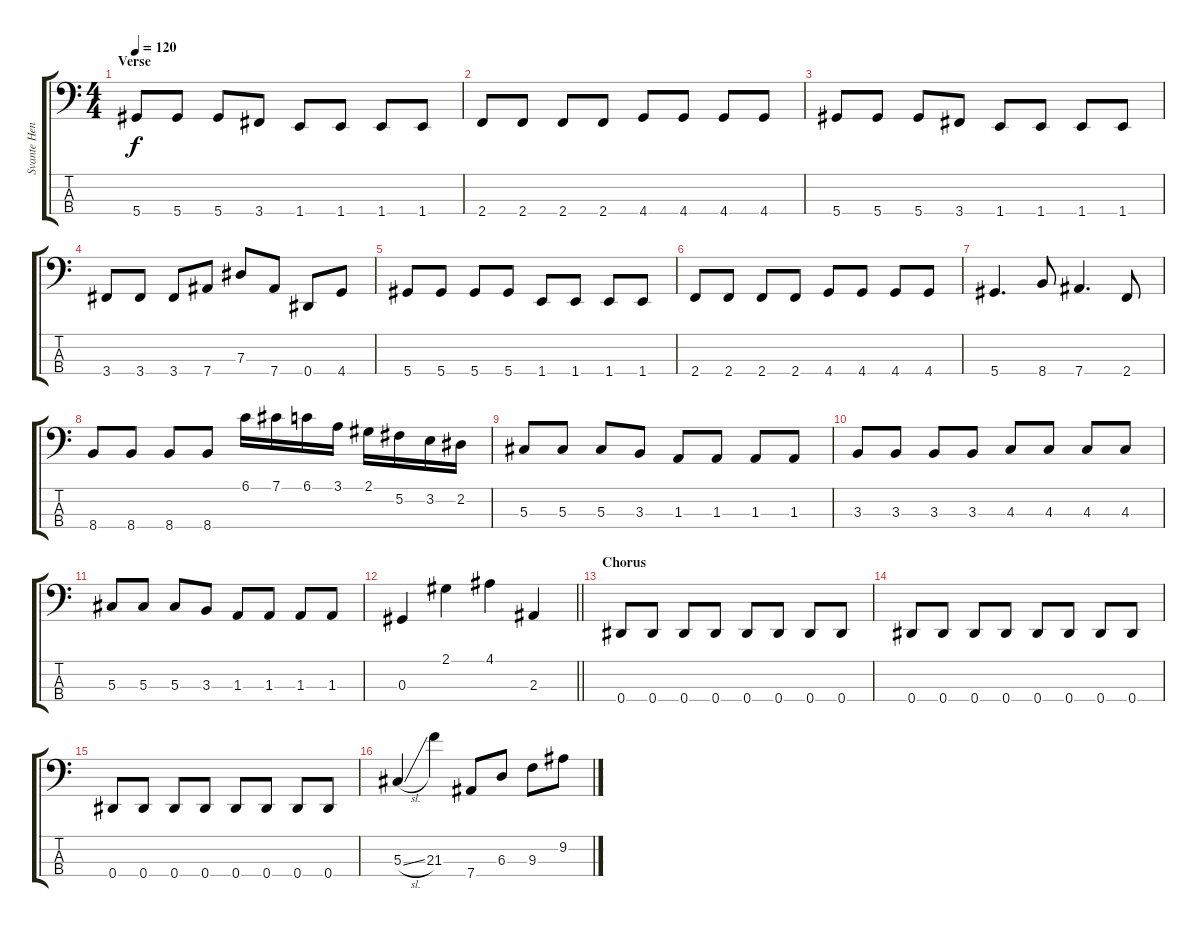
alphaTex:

\track ("Svante Henrysson" "Svante Hen") {instrument electricbassfinger}
\staff {score tabs}
\tuning (Gb2 Db2 Ab1 Eb1) {hide}
\ts (4 4)
\section ("" "Verse")
\tempo 120
\clef f4
\ks c
5.4.8{dy f} 5.4.8 5.4.8 3.4.8 1.4.8 1.4.8 1.4.8 1.4.8 |
2.4.8 2.4.8 2.4.8 2.4.8 4.4.8 4.4.8 4.4.8 4.4.8 |
5.4.8 5.4.8 5.4.8 3.4.8 1.4.8 1.4.8 1.4.8 1.4.8 |
3.4.8 3.4.8 3.4.8 7.4.8 7.3.8 7.4.8 0.4.8 4.4.8 |
5.4.8 5.4.8 5.4.8 5.4.8 1.4.8 1.4.8 1.4.8 1.4.8 |
2.4.8 2.4.8 2.4.8 2.4.8 4.4.8 4.4.8 4.4.8 4.4.8 |
5.4.4{d} 8.4.8 7.4.4{d} 2.4.8 |
8.4.8 8.4.8 8.4.8 8.4.8 6.1.16 7.1.16 6.1.16 3.1.16 2.1.16 5.2.16 3.2.16 2.2.16 |
5.3.8 5.3.8 5.3.8 3.3.8 1.3.8 1.3.8 1.3.8 1.3.8 |
3.3.8 3.3.8 3.3.8 3.3.8 4.3.8 4.3.8 4.3.8 4.3.8 |
5.3.8 5.3.8 5.3.8 3.3.8 1.3.8 1.3.8 1.3.8 1.3.8 |
\barLineRight lightlight
0.3.4 2.1.4 4.1.4 2.3.4 |
\section ("" "Chorus")
0.4.8 0.4.8 0.4.8 0.4.8 0.4.8 0.4.8 0.4.8 0.4.8 |
0.4.8 0.4.8 0.4.8 0.4.8 0.4.8 0.4.8 0.4.8 0.4.8 |
0.4.8 0.4.8 0.4.8 0.4.8 0.4.8 0.4.8 0.4.8 0.4.8 |
5.3{sl}.4 21.3.4 7.4.8 6.3.8 9.3.8 9.2.8
